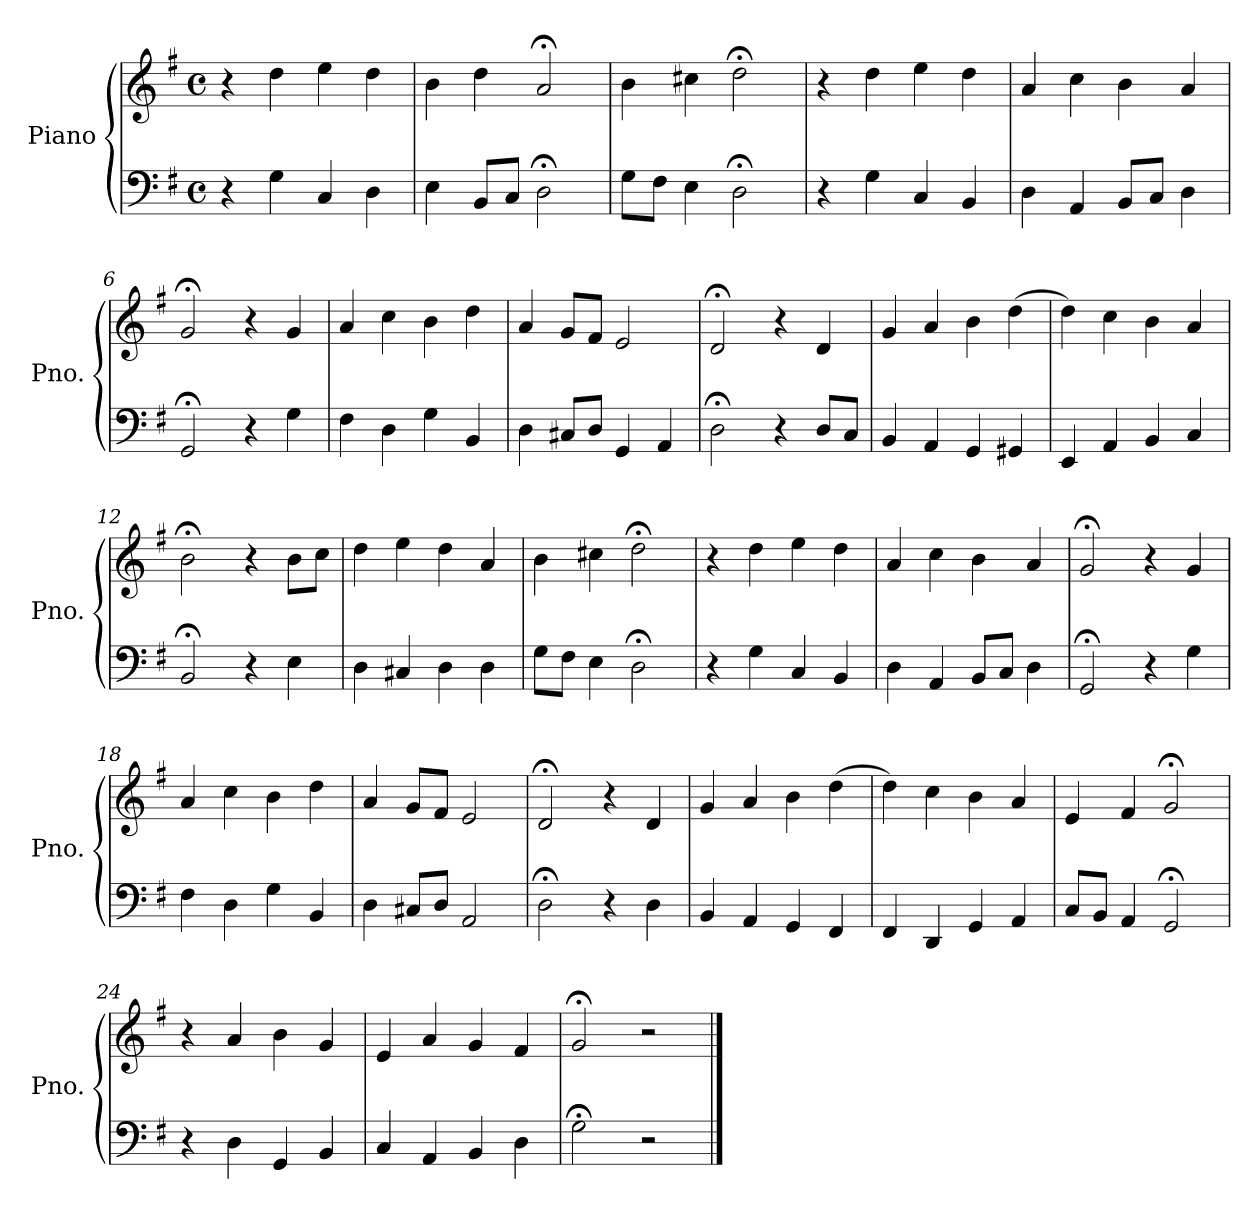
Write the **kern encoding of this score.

**kern	**kern
*part1	*part1
*staff2	*staff1
*I"Piano	*
*I'Pno.	*
*clefF4	*clefG2
*k[f#]	*k[f#]
*M4/4	*M4/4
*met(c)	*met(c)
=1	=1
4r	4r
4G\	4dd\
4C/	4ee\
4D\	4dd\
=2	=2
4E\	4b\
8BB/L	4dd\
8C/J	.
2D;<\	2a;</
=3	=3
8G\L	4b\
8F#\J	.
4E\	4cc#X\
2D;<\	2dd;<\
=4	=4
4r	4r
4G\	4dd\
4C/	4ee\
4BB/	4dd\
=5	=5
4D\	4a/
4AA/	4cc\
8BB/L	4b\
8C/J	.
4D\	4a/
=6	=6
2GG;</	2g;</
4r	4r
4G\	4g/
=7	=7
4F#\	4a/
4D\	4cc\
4G\	4b\
4BB/	4dd\
!!LO:LB:g=z
=8	=8
4D\	4a/
8C#X/L	8g/L
8D/J	8f#/J
4GG/	2e/
4AA/	.
=9	=9
2D;<\	2d;</
4r	4r
8D/L	4d/
8C/J	.
=10	=10
4BB/	4g/
4AA/	4a/
4GG/	4b\
4GG#X/	(4dd\
=11	=11
4EE/	4dd\)
4AA/	4cc\
4BB/	4b\
4C/	4a/
=12	=12
2BB;</	2b;<\
4r	4r
4E\	8b\L
.	8cc\J
=13	=13
4D\	4dd\
4C#X/	4ee\
4D\	4dd\
4D\	4a/
=14	=14
8G\L	4b\
8F#\J	.
4E\	4cc#X\
2D;<\	2dd;<\
!!LO:LB:g=z
=15	=15
4r	4r
4G\	4dd\
4C/	4ee\
4BB/	4dd\
=16	=16
4D\	4a/
4AA/	4cc\
8BB/L	4b\
8C/J	.
4D\	4a/
=17	=17
2GG;</	2g;</
4r	4r
4G\	4g/
=18	=18
4F#\	4a/
4D\	4cc\
4G\	4b\
4BB/	4dd\
=19	=19
4D\	4a/
8C#X/L	8g/L
8D/J	8f#/J
2AA/	2e/
=20	=20
2D;<\	2d;</
4r	4r
4D\	4d/
=21	=21
4BB/	4g/
4AA/	4a/
4GG/	4b\
4FF#/	(4dd\
=22	=22
4FF#/	4dd\)
4DD/	4cc\
4GG/	4b\
4AA/	4a/
!!LO:LB:g=z
=23	=23
8C/L	4e/
8BB/J	.
4AA/	4f#/
2GG;</	2g;</
=24	=24
4r	4r
4D\	4a/
4GG/	4b\
4BB/	4g/
=25	=25
4C/	4e/
4AA/	4a/
4BB/	4g/
4D\	4f#/
=26	=26
2G;<\	2g;</
2r	2r
==	==
*-	*-
